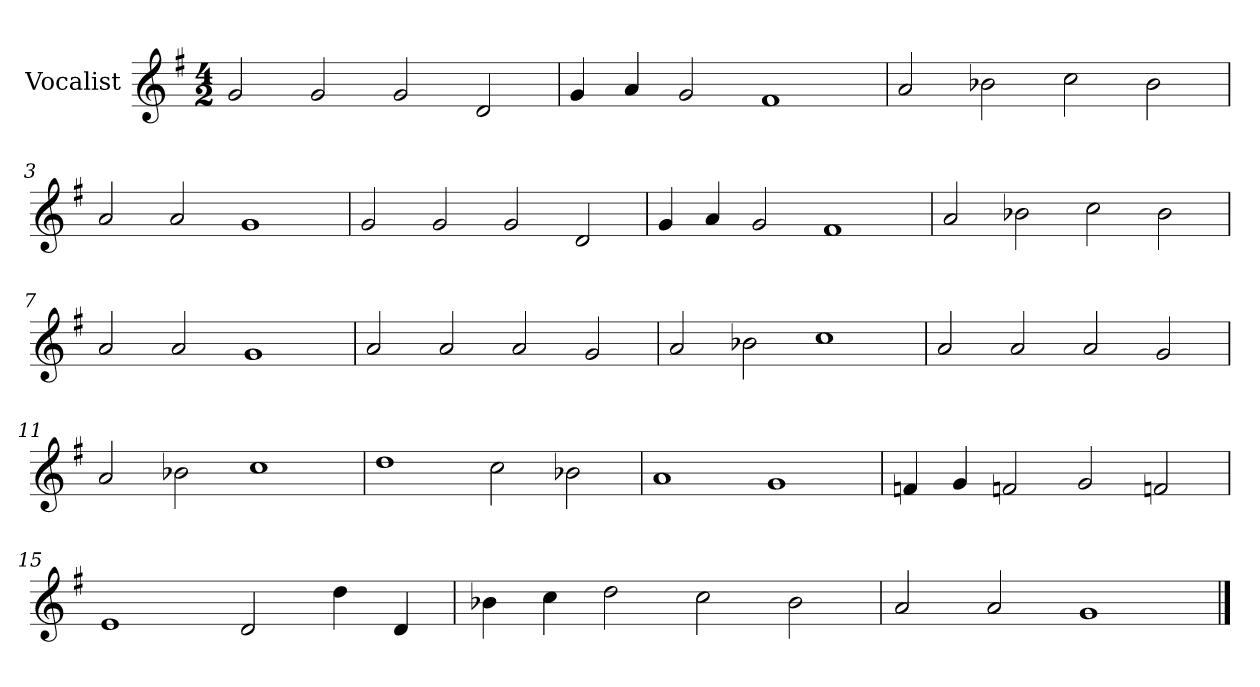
**kern
*part1
*staff1
*I"Vocalist
*k[f#]
*G:
*M4/2
=
2g
2g
2g
2d
=1
4g
4a
2g
1f#
=2
2a
2b-X
2cc
2b-
=3
2a
2a
1g
=4
2g
2g
2g
2d
=5
4g
4a
2g
1f#
=6
2a
2b-X
2cc
2b-
=7
2a
2a
1g
=8
2a
2a
2a
2g
=9
2a
2b-X
1cc
=10
2a
2a
2a
2g
=11
2a
2b-X
1cc
=12
1dd
2cc
2b-X
=13
1a
1g
=14
4fn
4g
2fn
2g
2fn
=15
1e
2d
4dd
4d
=16
4b-X
4cc
2dd
2cc
2b-
=17
2a
2a
1g
==
*-
